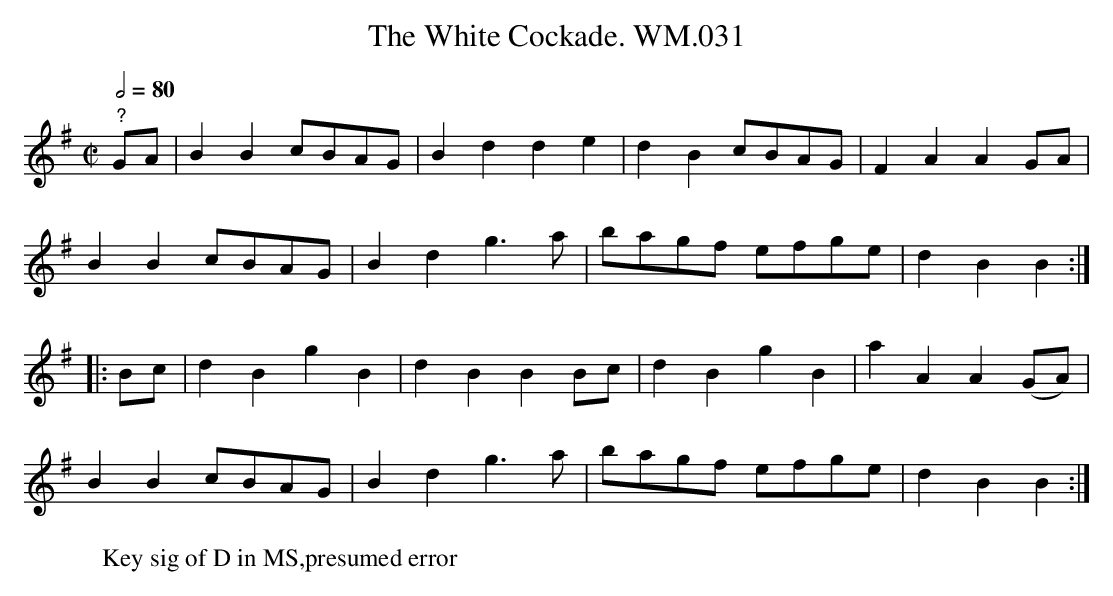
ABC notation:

X:1
T:White Cockade. WM.031, The
M:C|
L:1/4
Q:1/2=80
K:G
"?"G/A/|BBc/B/A/G/|Bdde|dBc/B/A/G/|FAAG/A/|
BBc/B/A/G/|Bdg>a|b/a/g/f/ e/f/g/e/|dBB:|
|:B/c/|dBgB|dBBB/c/|dBgB|aAA(G/A/)|
BBc/B/A/G/|Bdg>a|b/a/g/f/ e/f/g/e/|dBB:|
W:Key sig of D in MS,presumed error
